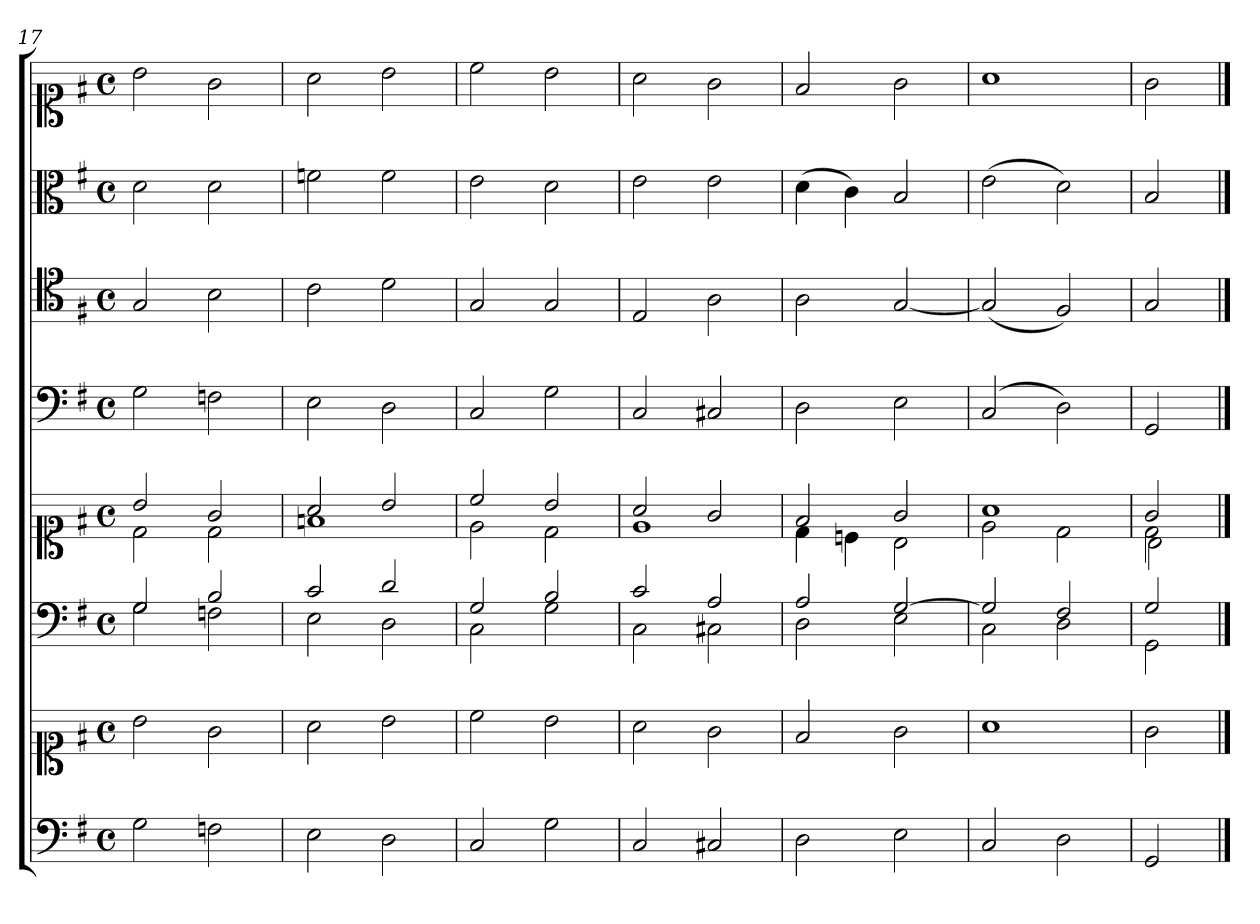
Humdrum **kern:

**kern	**kern	**kern	**kern	**kern	**kern	**kern	**kern
*part6	*part6	*part5	*part5	*part4	*part3	*part2	*part1
*staff8	*staff7	*staff6	*staff5	*staff4	*staff3	*staff2	*staff1
*clefF4	*clefC1	*clefF4	*clefC1	*clefF4	*clefC4	*clefC3	*clefC1
*k[f#]	*k[f#]	*k[f#]	*k[f#]	*k[f#]	*k[f#]	*k[f#]	*k[f#]
*G:	*G:	*G:	*G:	*G:	*G:	*G:	*G:
*M4/4	*M4/4	*M4/4	*M4/4	*M4/4	*M4/4	*M4/4	*M4/4
*met(c)	*met(c)	*met(c)	*met(c)	*met(c)	*met(c)	*met(c)	*met(c)
=17	=17	=17	=17	=17	=17	=17	=17
*	*	*^	*^	*	*	*	*
2G	2b	2G	2G	2b	2d	2G	2G	2d	2b
2Fn	2g	2B	2Fn	2g	2d	2Fn	2B	2d	2g
=18	=18	=18	=18	=18	=18	=18	=18	=18	=18
2E	2a	2c	2E	2a	1fn	2E	2c	2fn	2a
2D	2b	2d	2D	2b	.	2D	2d	2f	2b
=19	=19	=19	=19	=19	=19	=19	=19	=19	=19
2C	2cc	2G	2C	2cc	2e	2C	2G	2e	2cc
2G	2b	2B	2G	2b	2d	2G	2G	2d	2b
=20	=20	=20	=20	=20	=20	=20	=20	=20	=20
2C	2a	2c	2C	2a	1e	2C	2E	2e	2a
2C#X	2g	2A	2C#X	2g	.	2C#X	2A	2e	2g
=21	=21	=21	=21	=21	=21	=21	=21	=21	=21
2D	2f#	2A	2D	2f#	4d	2D	2A	(4d	2f#
.	.	.	.	.	4cn	.	.	4c)	.
2E	2g	[2G	2E	2g	2B	2E	[2G	2B	2g
=22	=22	=22	=22	=22	=22	=22	=22	=22	=22
2C	1a	2G]	2C	1a	2e	(2C	(2G]	(2e	1a
2D	.	2F#	2D	.	2d	2D)	2F#)	2d)	.
=23	=23	=23	=23	=23	=23	=23	=23	=23	=23
*	*	*	*	*	*^	*	*	*	*
2GG	2g	2G	2GG	2g	2d	2B\	2GG	2G	2B	2g
*	*	*v	*v	*	*	*	*	*	*	*
*	*	*	*v	*v	*v	*	*	*	*
==	==	==	==	==	==	==	==
*-	*-	*-	*-	*-	*-	*-	*-
